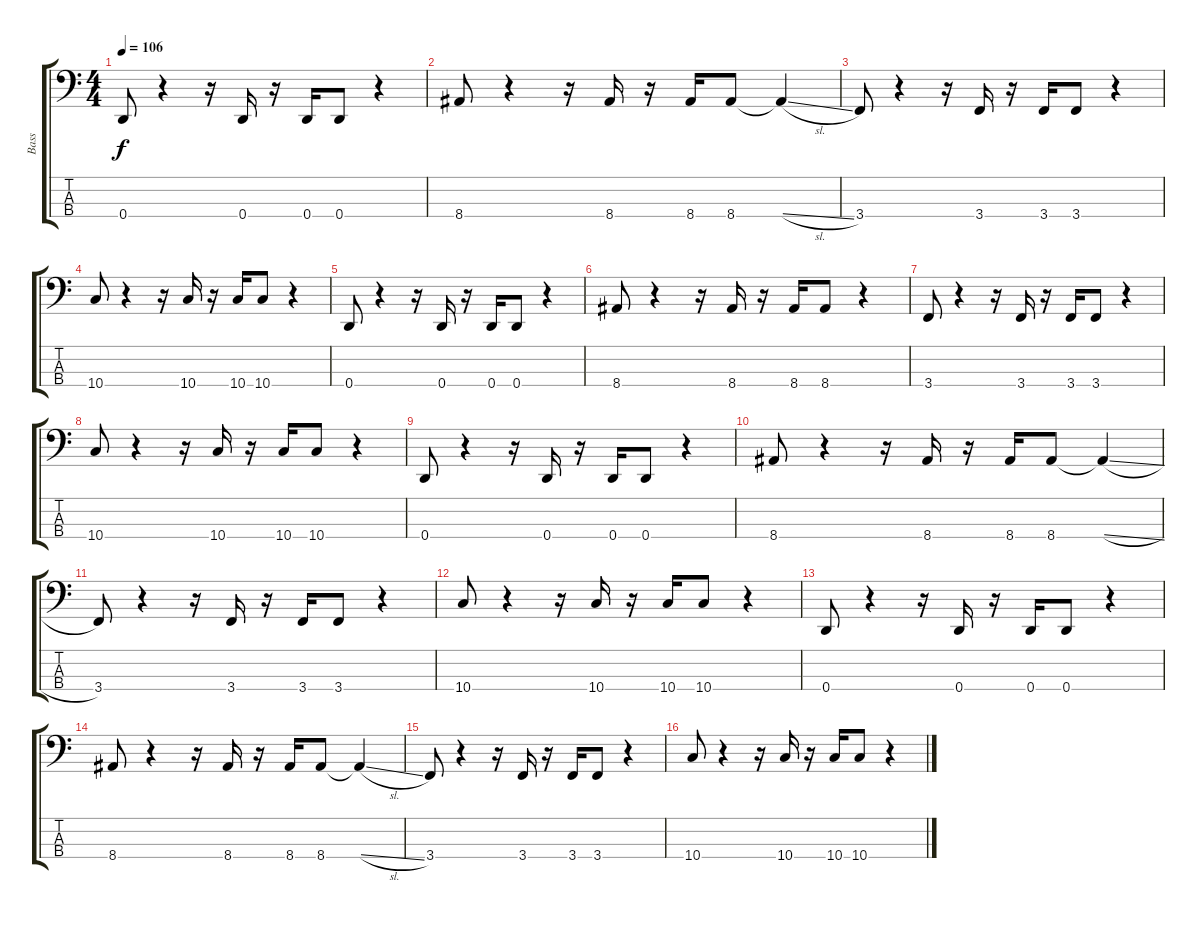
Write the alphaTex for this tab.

\track ("Bass" "Bass") {instrument electricbassfinger}
\staff {score tabs}
\tuning (G2 D2 A1 D1) {hide}
\ts (4 4)
\tempo 106
\clef f4
\ks c
0.4.8{dy f} r.4 r.16 0.4.16 r.16 0.4.16 0.4.8 r.4 |
8.4.8 r.4 r.16 8.4.16 r.16 8.4.16 8.4.8 8.4{sl t}.4 |
3.4.8 r.4 r.16 3.4.16 r.16 3.4.16 3.4.8 r.4 |
10.4.8 r.4 r.16 10.4.16 r.16 10.4.16 10.4.8 r.4 |
0.4.8 r.4 r.16 0.4.16 r.16 0.4.16 0.4.8 r.4 |
8.4.8 r.4 r.16 8.4.16 r.16 8.4.16 8.4.8 r.4 |
3.4.8 r.4 r.16 3.4.16 r.16 3.4.16 3.4.8 r.4 |
10.4.8 r.4 r.16 10.4.16 r.16 10.4.16 10.4.8 r.4 |
0.4.8 r.4 r.16 0.4.16 r.16 0.4.16 0.4.8 r.4 |
8.4.8 r.4 r.16 8.4.16 r.16 8.4.16 8.4.8 8.4{sl t}.4 |
3.4.8 r.4 r.16 3.4.16 r.16 3.4.16 3.4.8 r.4 |
10.4.8 r.4 r.16 10.4.16 r.16 10.4.16 10.4.8 r.4 |
0.4.8 r.4 r.16 0.4.16 r.16 0.4.16 0.4.8 r.4 |
8.4.8 r.4 r.16 8.4.16 r.16 8.4.16 8.4.8 8.4{sl t}.4 |
3.4.8 r.4 r.16 3.4.16 r.16 3.4.16 3.4.8 r.4 |
10.4.8 r.4 r.16 10.4.16 r.16 10.4.16 10.4.8 r.4
